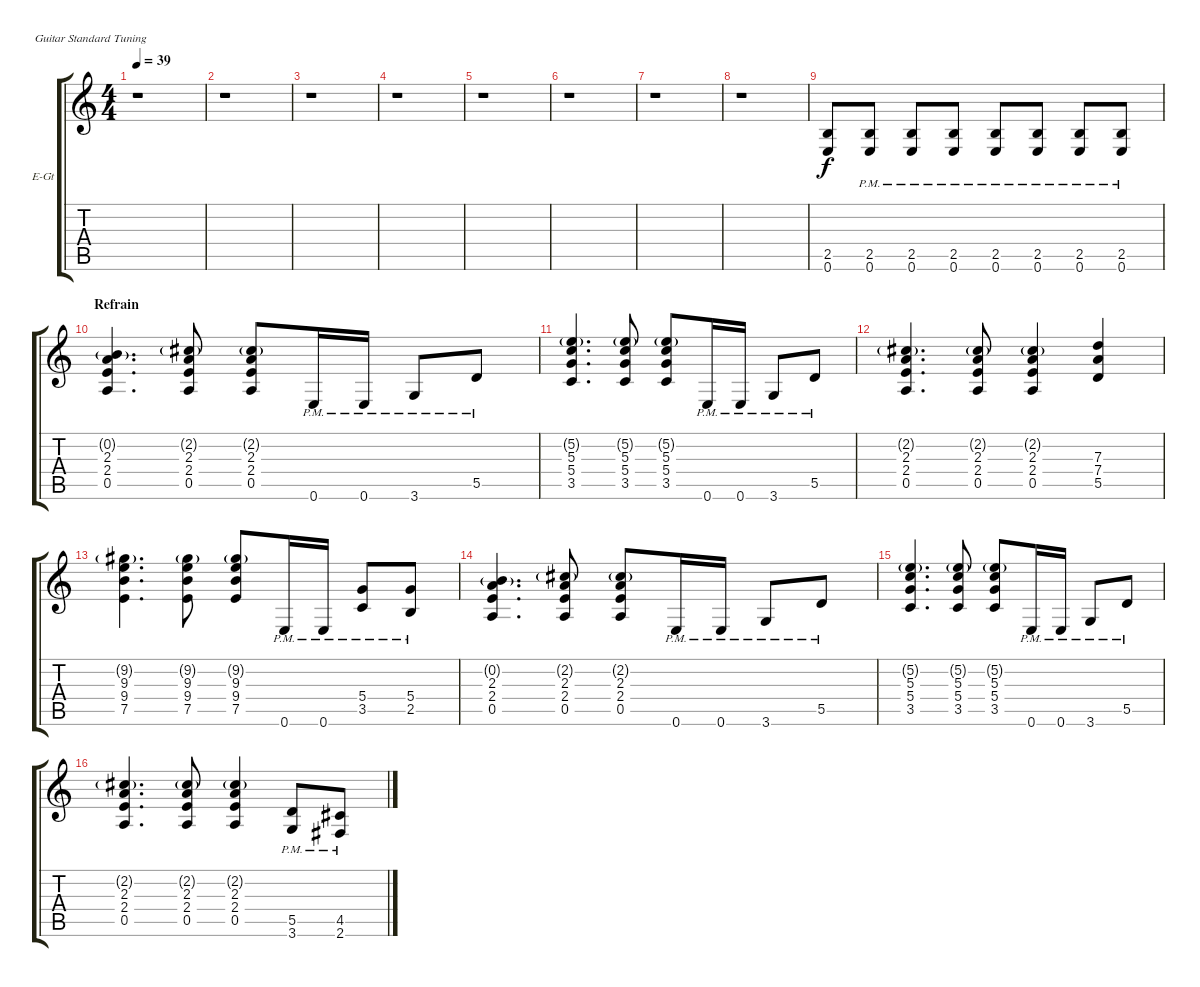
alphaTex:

\bracketExtendMode groupsimilarinstruments
\firstSystemTrackNameOrientation horizontal
\otherSystemsTrackNameOrientation horizontal
\track ("Guitare 4" "E-Gt") {instrument distortionguitar}
\staff {score tabs}
\tuning (E4 B3 G3 D3 A2 E2)
\ts (4 4)
\tempo 39
\clef g2
\ks c
r.1{dy f} |
r.1 |
r.1 |
r.1 |
r.1 |
r.1 |
r.1 |
r.1 |
(2.5 0.6).8 (2.5{pm} 0.6{pm}).8 (2.5{pm} 0.6{pm}).8 (2.5{pm} 0.6{pm}).8 (2.5{pm} 0.6{pm}).8 (2.5{pm} 0.6{pm}).8 (2.5{pm} 0.6{pm}).8 (2.5{pm} 0.6{pm}).8 |
\section ("" "Refrain")
(0.2{g} 2.3 2.4 0.5).4{d} (2.2{g} 2.3 2.4 0.5).8 (2.2{g} 2.3 2.4 0.5).8 0.6{pm}.16 0.6{pm}.16 3.6{pm}.8 5.5{pm}.8 |
(5.2{g} 5.3 5.4 3.5).4{d} (5.2{g} 5.3 5.4 3.5).8 (5.2{g} 5.3 5.4 3.5).8 0.6{pm}.16 0.6{pm}.16 3.6{pm}.8 5.5{pm}.8 |
(2.2{g} 2.3 2.4 0.5).4{d} (2.2{g} 2.3 2.4 0.5).8 (2.2{g} 2.3 2.4 0.5).4 (7.3 7.4 5.5).4 |
(9.2{g} 9.3 9.4 7.5).4{d} (9.2{g} 9.3 9.4 7.5).8 (9.2{g} 9.3 9.4 7.5).8 0.6{pm}.16 0.6{pm}.16 (5.4{pm} 3.5{pm}).8 (5.4{pm} 2.5{pm}).8 |
(0.2{g} 2.3 2.4 0.5).4{d} (2.2{g} 2.3 2.4 0.5).8 (2.2{g} 2.3 2.4 0.5).8 0.6{pm}.16 0.6{pm}.16 3.6{pm}.8 5.5{pm}.8 |
(5.2{g} 5.3 5.4 3.5).4{d} (5.2{g} 5.3 5.4 3.5).8 (5.2{g} 5.3 5.4 3.5).8 0.6{pm}.16 0.6{pm}.16 3.6{pm}.8 5.5{pm}.8 |
(2.2{g} 2.3 2.4 0.5).4{d} (2.2{g} 2.3 2.4 0.5).8 (2.2{g} 2.3 2.4 0.5).4 (5.5{pm} 3.6{pm}).8 (4.5{pm} 2.6{pm}).8
